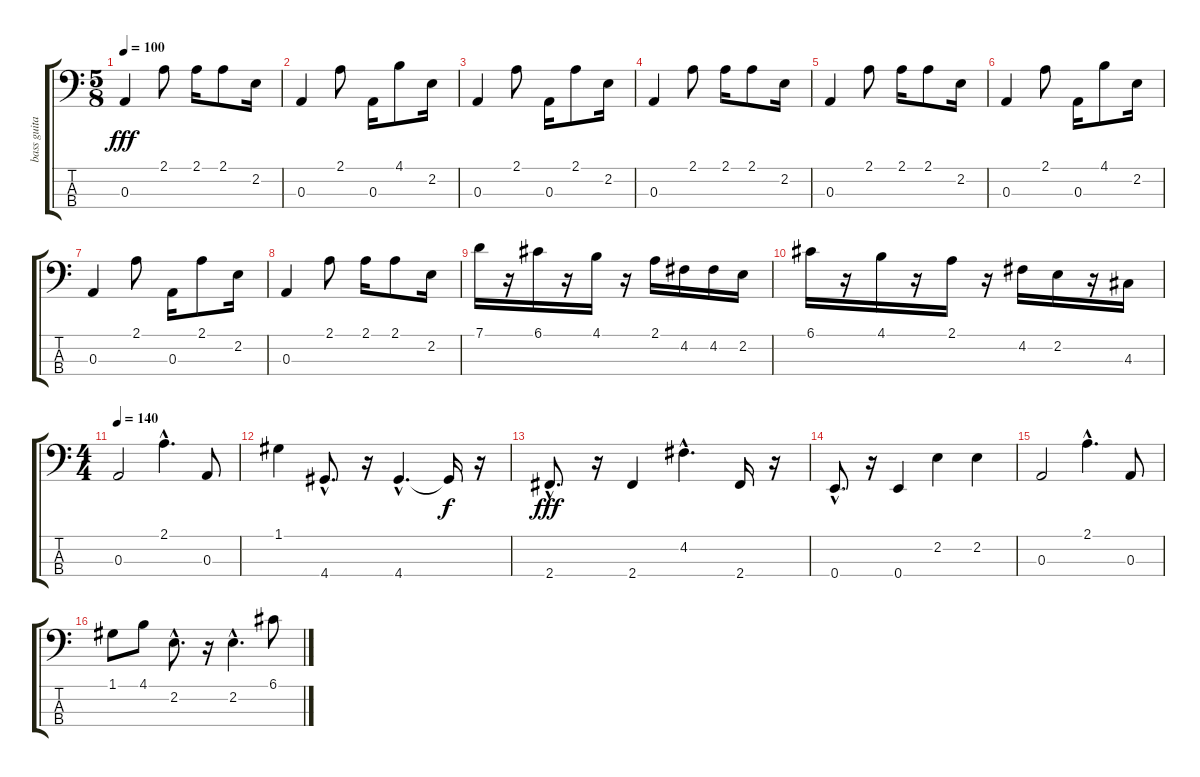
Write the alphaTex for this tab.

\track ("bass guitar" "bass guita") {instrument fretlessbass}
\staff {score tabs}
\tuning (G2 D2 A1 E1) {hide}
\ts (5 8)
\tempo 100
\clef f4
\ks c
0.3.4{dy fff} 2.1.8 2.1.16 2.1.8 2.2.16 |
0.3.4 2.1.8 0.3.16 4.1.8 2.2.16 |
0.3.4 2.1.8 0.3.16 2.1.8 2.2.16 |
0.3.4 2.1.8 2.1.16 2.1.8 2.2.16 |
0.3.4 2.1.8 2.1.16 2.1.8 2.2.16 |
0.3.4 2.1.8 0.3.16 4.1.8 2.2.16 |
0.3.4 2.1.8 0.3.16 2.1.8 2.2.16 |
0.3.4 2.1.8 2.1.16 2.1.8 2.2.16 |
7.1.16 r.16 6.1.16 r.16 4.1.16 r.16 2.1.16 4.2.16 4.2.16 2.2.16 |
6.1.16 r.16 4.1.16 r.16 2.1.16 r.16 4.2.16 2.2.16 r.16 4.3.16 |
\ts (4 4)
\tempo 140
0.3.2 2.1{hac}.4{d} 0.3.8 |
1.1.4 4.4{hac}.8{d} r.16 4.4{hac}.4{d} 4.4{t}.16{dy f} r.16 |
2.4{hac}.8{d dy fff} r.16 2.4.4 4.2{hac}.4{d} 2.4.16 r.16 |
0.4{hac}.8{d} r.16 0.4.4 2.2.4 2.2.4 |
0.3.2 2.1{hac}.4{d} 0.3.8 |
1.1.8 4.1.8 2.2{hac}.8{d} r.16 2.2{hac}.4{d} 6.1.8
